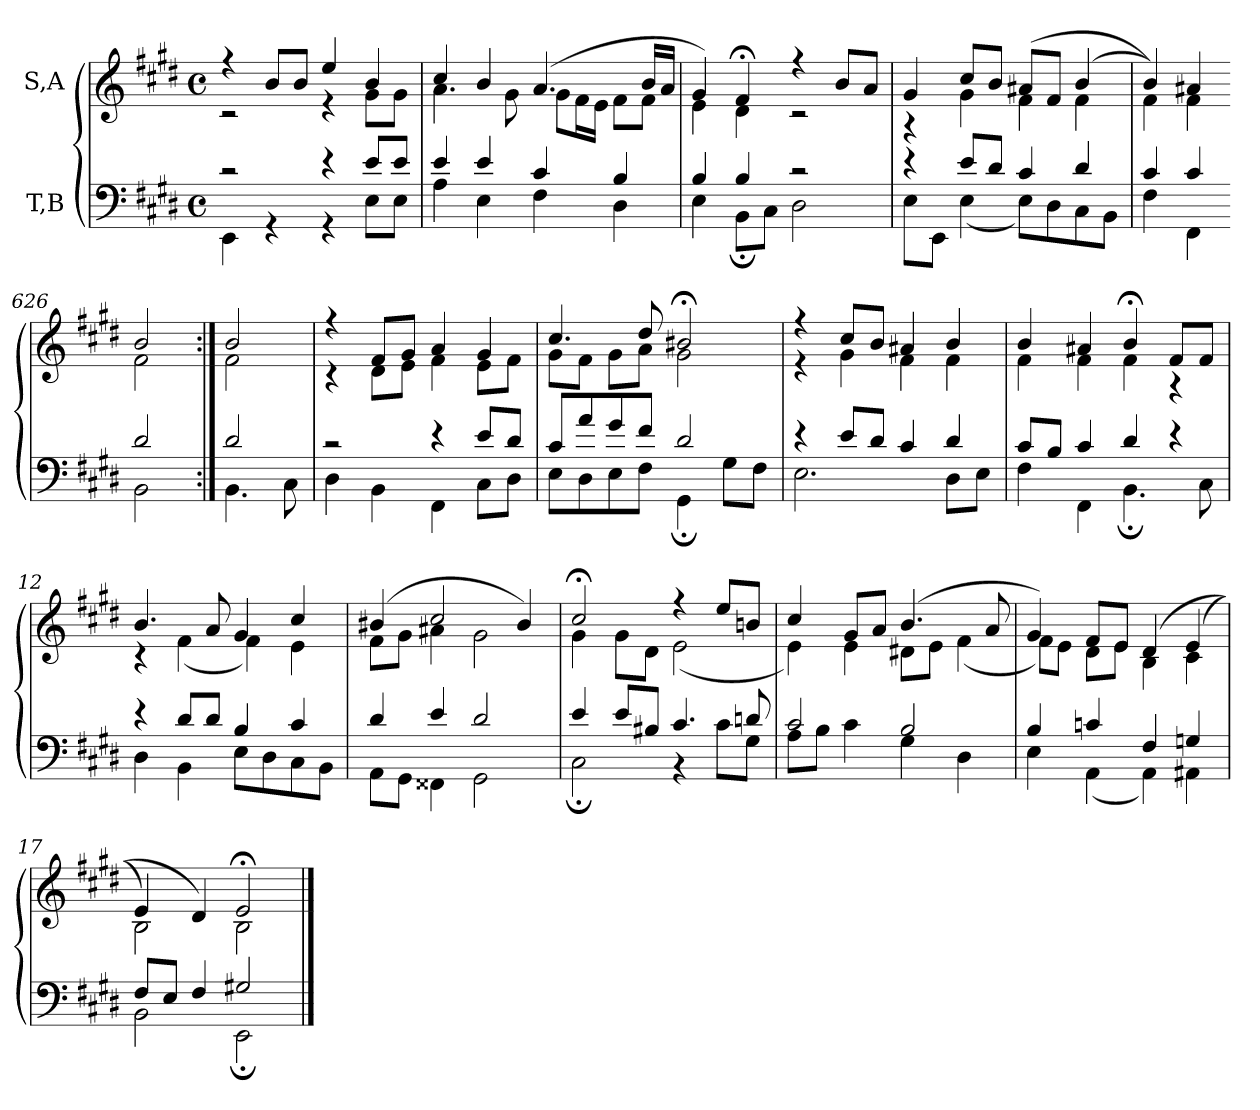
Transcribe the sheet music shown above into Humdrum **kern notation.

**kern	**kern
*part2	*part1
*staff2	*staff1
*I"T,B	*I"S,A
*clefF4	*clefG2
*k[f#c#g#d#]	*k[f#c#g#d#]
*M4/4	*M4/4
*met(c)	*met(c)
=1	=1
*^	*^
2r	4EE	4r	2r
.	4r	8bL	.
.	.	8bJ	.
4r	4r	4ee	4r
8eL	8EL	4b	8g#L
8eJ	8EJ	.	8g#J
=2	=2	=2	=2
4e	4A	4cc#	4.a
4e	4E	4b	.
.	.	.	8g#
4c#	4F#	(>4.a	8g#L
.	.	.	16f#L
.	.	.	16eJJ
4B	4D#	.	8f#L
.	.	16bLL	8f#J
.	.	16aJJ	.
=3	=3	=3	=3
4B	4E	4g#)	4e
4B	8BB;L	4f#;<	4d#
.	8C#J	.	.
2r	2D#	4r	2r
.	.	8bL	.
.	.	8aJ	.
=4	=4	=4	=4
4r	8EL	4g#	4r
.	8EEJ	.	.
8eL	(<4E	8cc#L	4g#
8d#J	.	8bJ	.
4c#	8EL)	(>8a#XL	4f#
.	8D#	8f#J	.
4d#	8C#	(>4b	4f#
.	8BBJ	.	.
=5a	=5a	=5a	=5a
4c#	4F#	4b))	4f#
4c#	4FF#	4a#X	4f#
=626-	=626-	=626-	=626-
2d#	2BB	2b	2f#
=627:|!	=627:|!	=627:|!	=627:|!
2d#	4.BB	2b	2f#
.	8C#	.	.
=8	=8	=8	=8
2r	4D#	4r	4r
.	4BB	8f#L	8d#L
.	.	8g#J	8eJ
4r	4FF#	4a	4f#
8eL	8C#L	4g#	8eL
8d#J	8D#J	.	8f#J
=9	=9	=9	=9
8c#L	8EL	4.cc#	8g#L
8a	8D#	.	8f#J
8g#	8E	.	8g#L
8f#J	8F#J	8dd#	8aJ
2d#	4GG#;	2b#X;<	2g#
.	8G#L	.	.
.	8F#J	.	.
=10	=10	=10	=10
4r	2.E	4r	4r
8eL	.	8cc#L	4g#
8d#J	.	8bJ	.
4c#	.	4a#X	4f#
4d#	8D#L	4b	4f#
.	8EJ	.	.
=11	=11	=11	=11
8c#L	4F#	4b	4f#
8BJ	.	.	.
4c#	4FF#	4a#X	4f#
4d#	4.BB;	4b;<	4f#
4r	.	8f#L	4r
.	8C#	8f#J	.
=12	=12	=12	=12
4r	4D#	4.b	4r
8d#L	4BB	.	(<4f#
8d#J	.	8a	.
4B	8EL	4g#	4f#)
.	8D#	.	.
4c#	8C#	4cc#	4e
.	8BBJ	.	.
=13	=13	=13	=13
4d#	8AAL	(>4b#X	8f#L
.	8GG#J	.	8g#J
4e	4FF##X	2cc#	4a#X
2d#	2GG#	.	2g#
.	.	4b#)	.
=14	=14	=14	=14
4e	2C#;	2cc#;<	4g#
8eL	.	.	8g#L
8B#XJ	.	.	8d#J
4.c#	4r	4r	(<2e
.	8c#L	8eeL	.
8dn	8G#J	8bnJ	.
=15	=15	=15	=15
2c#	8AL	4cc#	4e)
.	8BJ	.	.
.	4c#	8g#L	4e
.	.	8aJ	.
2B	4G#	(>4.b	8d#XL
.	.	.	8eJ
.	4D#	.	(<4f#
.	.	8a	.
=16	=16	=16	=16
4B	4E	4g#)	8f#L)
.	.	.	8eJ
4cn	(<4AA	8f#L	8d#L
.	.	8eJ	8eJ
4F#	4AA)	(>4d#	4B
4Gn	4AA#X	(>4e	4c#
=17	=17	=17	=17
8F#L	2BB	4e)	2B
8EJ	.	.	.
4F#	.	4d#)	.
2G#X	2EE;	2e;<	2B
*v	*v	*	*
*	*v	*v
==	==
*-	*-
